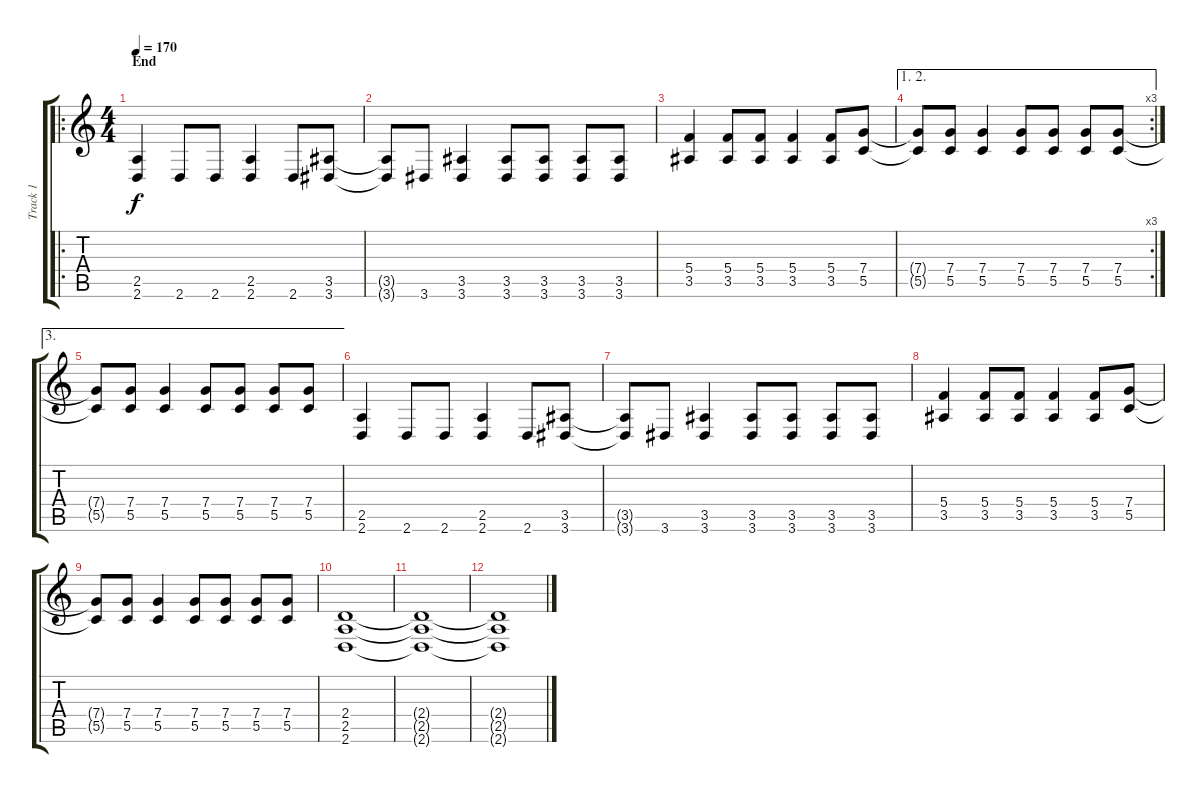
\track ("Track 1" "Track 1") {instrument overdrivenguitar}
\staff {score tabs}
\tuning (D4 A3 F3 C3 G2 C2) {hide}
\ro
\ts (4 4)
\section ("" "End")
\tempo 170
\clef g2
\ks c
(2.5 2.6).4{dy f} 2.6.8 2.6.8 (2.5 2.6).4 2.6.8 (3.5 3.6).8 |
(3.5{t} 3.6{t}).8 3.6.8 (3.5 3.6).4 (3.5 3.6).8 (3.5 3.6).8 (3.5 3.6).8 (3.5 3.6).8 |
(5.4 3.5).4 (5.4 3.5).8 (5.4 3.5).8 (5.4 3.5).4 (5.4 3.5).8 (7.4 5.5).8 |
\ae (1 2)
\rc 3
(7.4{t} 5.5{t}).8 (7.4 5.5).8 (7.4 5.5).4 (7.4 5.5).8 (7.4 5.5).8 (7.4 5.5).8 (7.4 5.5).8 |
\ae 3
(7.4{t} 5.5{t}).8 (7.4 5.5).8 (7.4 5.5).4 (7.4 5.5).8 (7.4 5.5).8 (7.4 5.5).8 (7.4 5.5).8 |
(2.5 2.6).4 2.6.8 2.6.8 (2.5 2.6).4 2.6.8 (3.5 3.6).8 |
(3.5{t} 3.6{t}).8 3.6.8 (3.5 3.6).4 (3.5 3.6).8 (3.5 3.6).8 (3.5 3.6).8 (3.5 3.6).8 |
(5.4 3.5).4 (5.4 3.5).8 (5.4 3.5).8 (5.4 3.5).4 (5.4 3.5).8 (7.4 5.5).8 |
(7.4{t} 5.5{t}).8 (7.4 5.5).8 (7.4 5.5).4 (7.4 5.5).8 (7.4 5.5).8 (7.4 5.5).8 (7.4 5.5).8 |
(2.4 2.5 2.6).1 |
(2.4{t} 2.5{t} 2.6{t}).1 |
(2.4{t} 2.5{t} 2.6{t}).1
